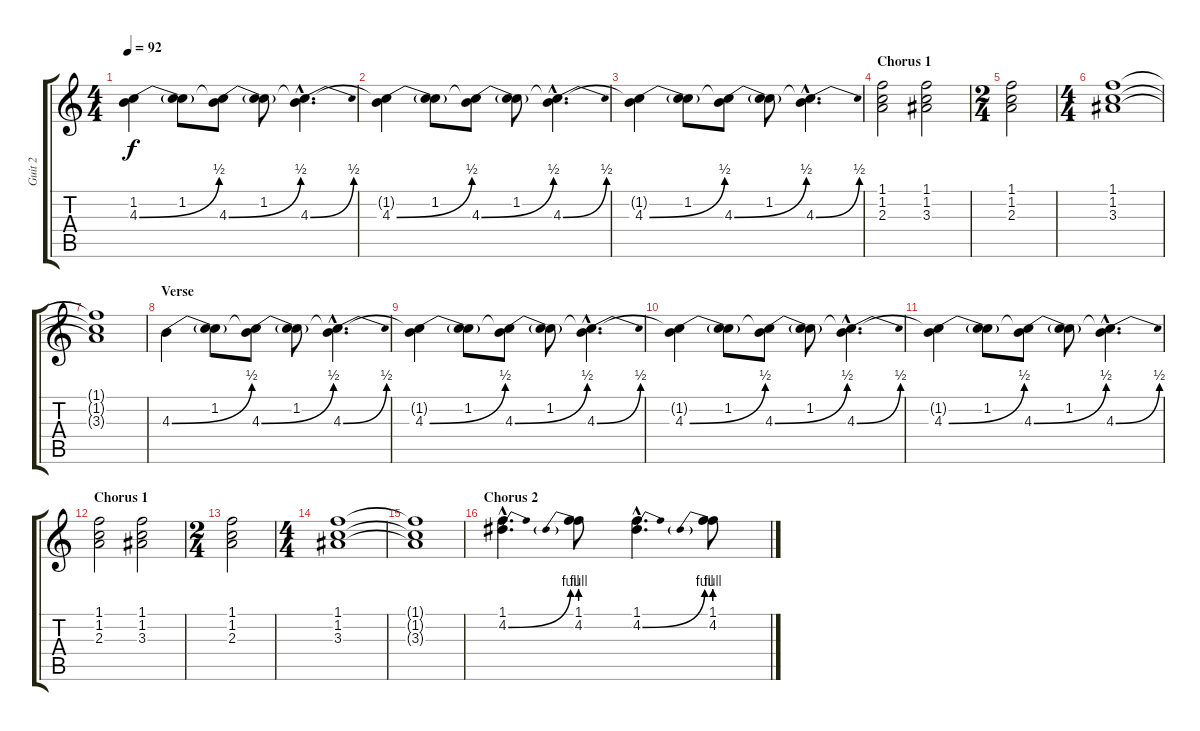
\track ("Guit 2" "Guit 2") {instrument distortionguitar}
\staff {score tabs}
\tuning (E4 B3 G3 D3 A2 E2) {hide}
\ts (4 4)
\tempo 92
\clef g2
\ks c
(1.2{t} 4.3{be (bend 0 0 60 2)}).4{dy f} (1.2 4.3{t}).8 (1.2{t} 4.3{be (bend 0 0 60 2)}).8 (1.2 4.3{t}).8 (1.2{hac t} 4.3{be (bend 0 0 60 2) hac}).4{d} |
(1.2{t} 4.3{be (bend 0 0 60 2)}).4 (1.2 4.3{t}).8 (1.2{t} 4.3{be (bend 0 0 60 2)}).8 (1.2 4.3{t}).8 (1.2{hac t} 4.3{be (bend 0 0 60 2) hac}).4{d} |
(1.2{t} 4.3{be (bend 0 0 60 2)}).4 (1.2 4.3{t}).8 (1.2{t} 4.3{be (bend 0 0 60 2)}).8 (1.2 4.3{t}).8 (1.2{hac t} 4.3{be (bend 0 0 60 2) hac}).4{d} |
\section ("" "Chorus 1")
(1.1 1.2 2.3).2 (1.1 1.2 3.3).2 |
\ts (2 4)
(1.1 1.2 2.3).2 |
\ts (4 4)
(1.1 1.2 3.3).1 |
(1.1{t} 1.2{t} 3.3{t}).1 |
\section ("" "Verse")
4.3{be (bend 0 0 60 2)}.4 (1.2 4.3{t}).8 (1.2{t} 4.3{be (bend 0 0 60 2)}).8 (1.2 4.3{t}).8 (1.2{hac t} 4.3{be (bend 0 0 60 2) hac}).4{d} |
(1.2{t} 4.3{be (bend 0 0 60 2)}).4 (1.2 4.3{t}).8 (1.2{t} 4.3{be (bend 0 0 60 2)}).8 (1.2 4.3{t}).8 (1.2{hac t} 4.3{be (bend 0 0 60 2) hac}).4{d} |
(1.2{t} 4.3{be (bend 0 0 60 2)}).4 (1.2 4.3{t}).8 (1.2{t} 4.3{be (bend 0 0 60 2)}).8 (1.2 4.3{t}).8 (1.2{hac t} 4.3{be (bend 0 0 60 2) hac}).4{d} |
(1.2{t} 4.3{be (bend 0 0 60 2)}).4 (1.2 4.3{t}).8 (1.2{t} 4.3{be (bend 0 0 60 2)}).8 (1.2 4.3{t}).8 (1.2{hac t} 4.3{be (bend 0 0 60 2) hac}).4{d} |
\section ("" "Chorus 1")
(1.1 1.2 2.3).2 (1.1 1.2 3.3).2 |
\ts (2 4)
(1.1 1.2 2.3).2 |
\ts (4 4)
(1.1 1.2 3.3).1 |
(1.1{t} 1.2{t} 3.3{t}).1 |
\section ("" "Chorus 2")
(1.1{hac} 4.2{be (bend 0 0 60 4) hac}).4{d} (1.1 4.2{be (prebend 0 4 60 4)}).8 (1.1{hac} 4.2{be (bend 0 0 60 4) hac}).4{d} (1.1 4.2{be (prebend 0 4 60 4)}).8
